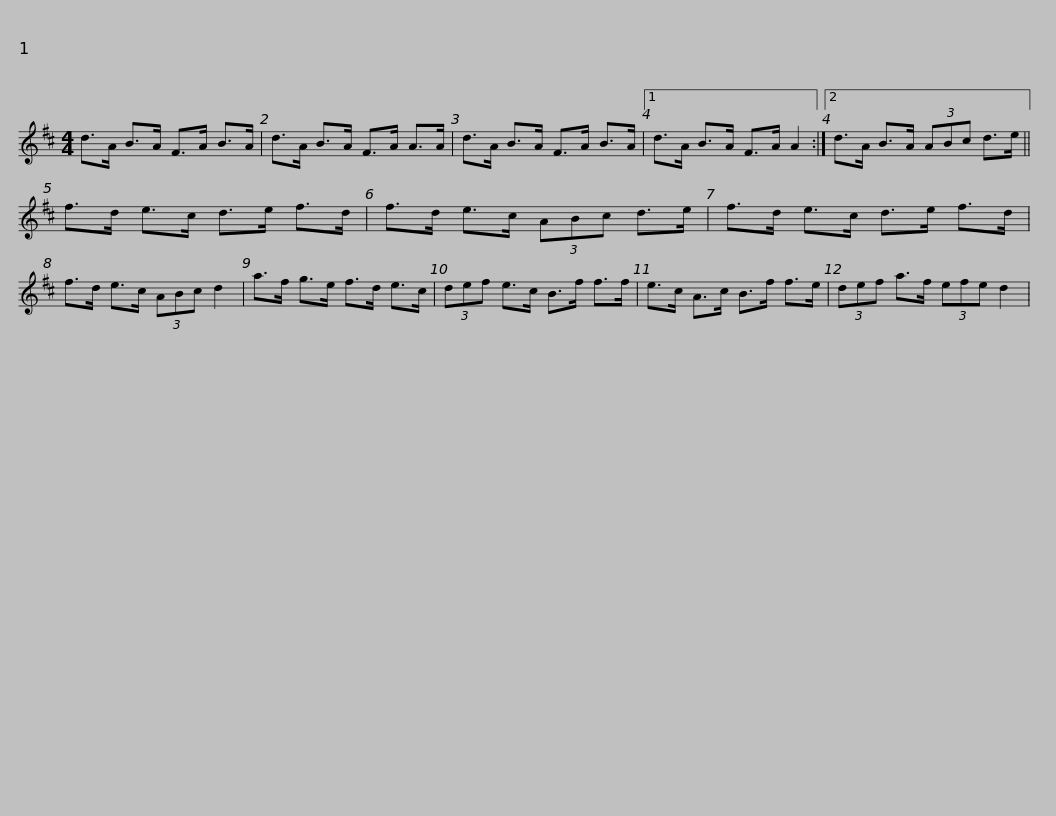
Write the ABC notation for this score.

X:1
L:1/8
M:4/4
I:linebreak $
K:D
V:1 treble
V:1
 d>A B>A F>A B>A | d>A B>A F>A A>A | d>A B>A F>A B>A |1 d>A B>A F>A A2 :|2$ d>A B>A (3ABc d>e || %5
 f>d e>c d>e f>d | f>d e>c (3ABc d>e | f>d e>c d>e f>d |$ f>d e>c (3ABc d2 | a>f g>e f>d e>c | %10
 (3def e>c B>f f>f | e>c A>c B>f f>e |$ (3def a>f (3efe d2 | %13
